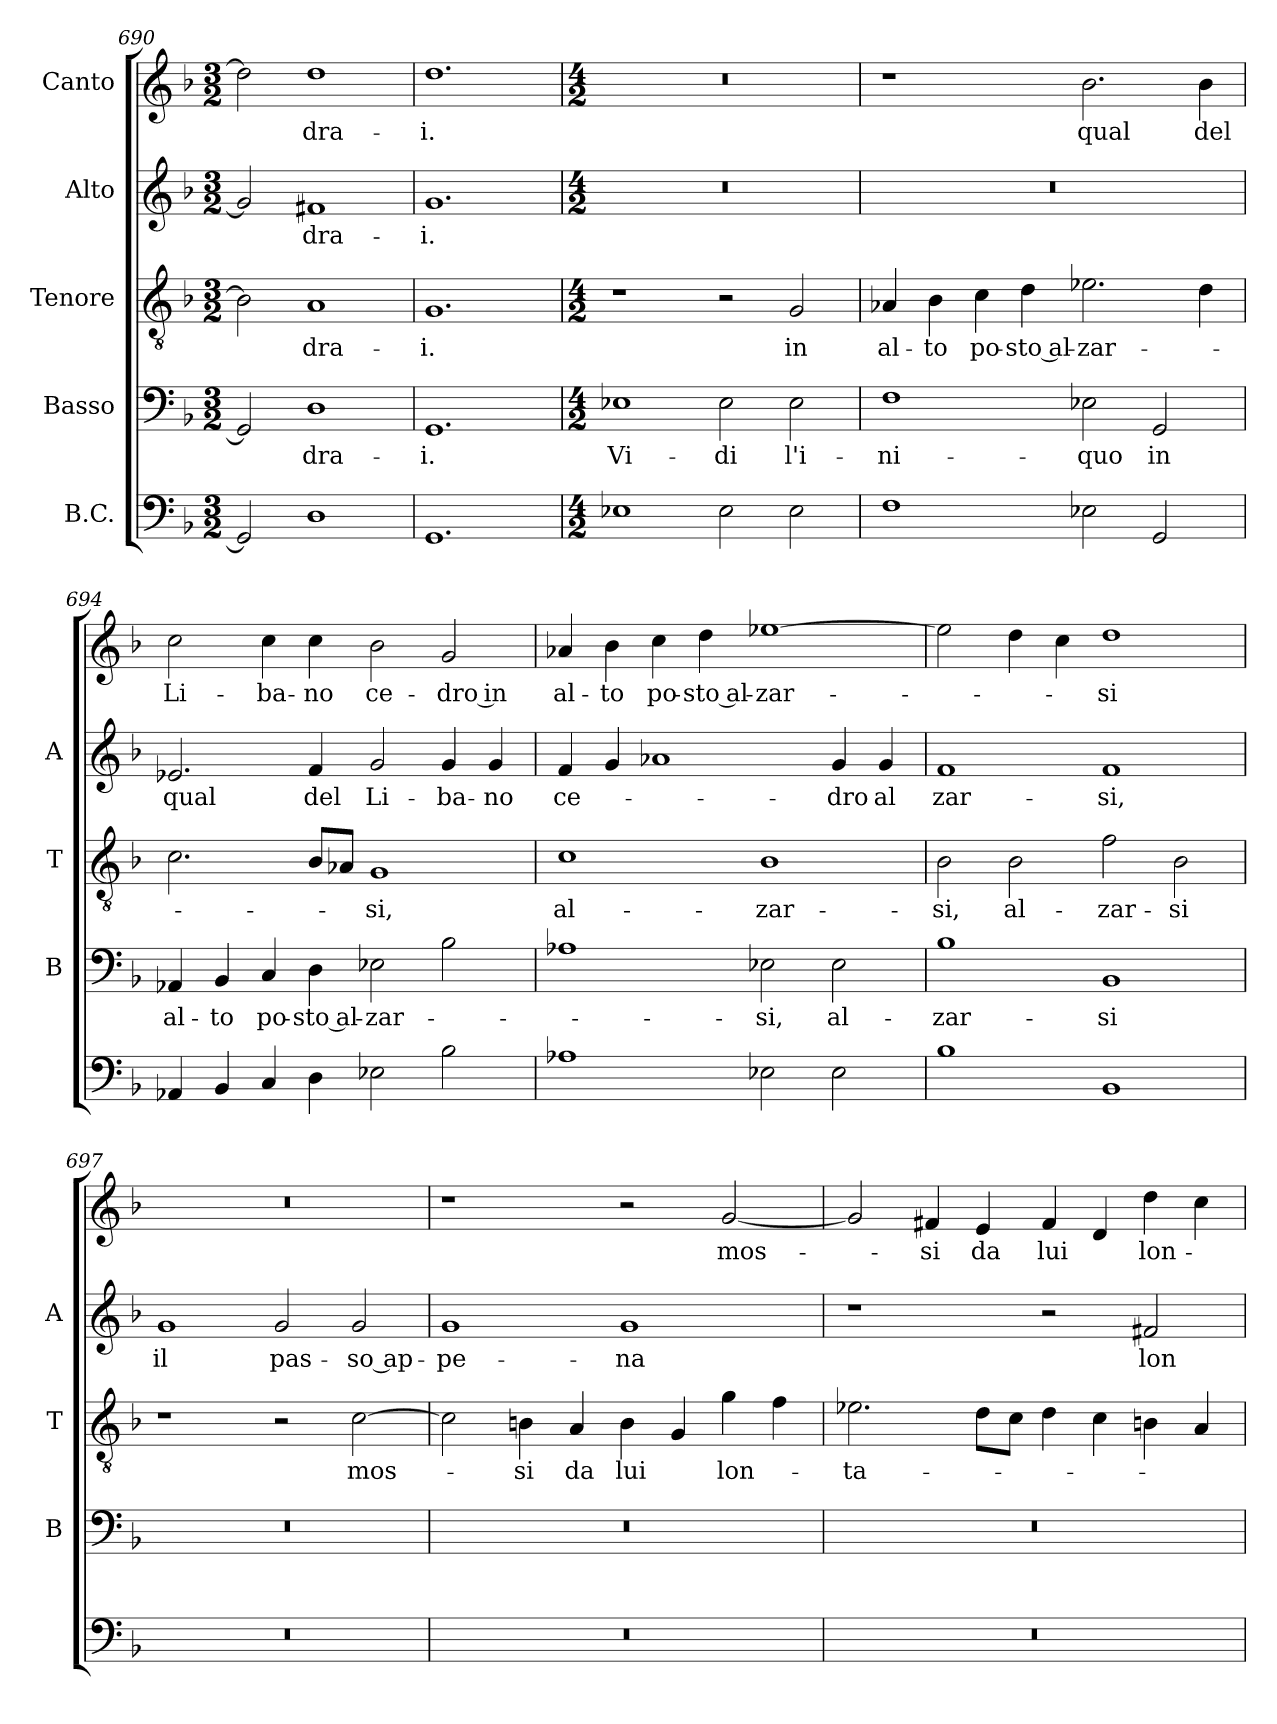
**kern	**kern	**text	**kern	**text	**kern	**text	**kern	**text
*part5	*part4	*part4	*part3	*part3	*part2	*part2	*part1	*part1
*staff5	*staff4	*staff4	*staff3	*staff3	*staff2	*staff2	*staff1	*staff1
*I"B.C.	*I"Basso	*	*I"Tenore	*	*I"Alto	*	*I"Canto	*
*	*I'B	*	*I'T	*	*I'A	*	*	*
*clefF4	*clefF4	*	*clefGv2	*	*clefG2	*	*clefG2	*
*k[b-]	*k[b-]	*	*k[b-]	*	*k[b-]	*	*k[b-]	*
*F:	*F:	*	*F:	*	*F:	*	*F:	*
*M3/2	*M3/2	*	*M3/2	*	*M3/2	*	*M3/2	*
=690	=690	=690	=690	=690	=690	=690	=690	=690
2GG/]	2GG/]	.	2B-\]	.	2g/]	.	2dd\]	.
!	!	!LO:LY:b	!	!LO:LY:b	!	!LO:LY:b	!	!LO:LY:b
1D	1D	-dra-	1A	-dra-	1f#X	-dra-	1dd	-dra-
=691	=691	=691	=691	=691	=691	=691	=691	=691
!	!	!LO:LY:b	!	!LO:LY:b	!	!LO:LY:b	!	!LO:LY:b
1.GG	1.GG	-i.	1.G	-i.	1.g	-i.	1.dd	-i.
!!LO:PB:g=z
=692	=692	=692	=692	=692	=692	=692	=692	=692
*M4/2	*M4/2	*	*M4/2	*	*M4/2	*	*M4/2	*
!	!	!LO:LY:b	!	!	!	!	!	!
1E-X	1E-X	Vi-	1r	.	0r	.	0r	.
!	!	!LO:LY:b	!	!	!	!	!	!
2E-\	2E-\	-di	2r	.	.	.	.	.
!	!	!LO:LY:b	!	!LO:LY:b	!	!	!	!
2E-\	2E-\	l'i-	2G/	in	.	.	.	.
=693	=693	=693	=693	=693	=693	=693	=693	=693
!	!	!LO:LY:b	!	!LO:LY:b	!	!	!	!
1F	1F	-ni-	4A-X/	al-	0r	.	1r	.
!	!	!	!	!LO:LY:b	!	!	!	!
.	.	.	4B-\	-to	.	.	.	.
!	!	!	!	!LO:LY:b	!	!	!	!
.	.	.	4c\	po-	.	.	.	.
!	!	!	!	!LO:LY:b	!	!	!	!
.	.	.	4d\	-sto al-	.	.	.	.
!	!	!LO:LY:b	!	!LO:LY:b	!	!	!	!LO:LY:b
2E-X\	2E-X\	-quo	2.e-X\	-zar-	.	.	2.b-\	qual
!	!	!LO:LY:b	!	!	!	!	!	!
2GG/	2GG/	in	.	.	.	.	.	.
!	!	!	!	!	!	!	!	!LO:LY:b
.	.	.	4d\	.	.	.	4b-\	del
=694	=694	=694	=694	=694	=694	=694	=694	=694
!	!	!LO:LY:b	!	!	!	!LO:LY:b	!	!LO:LY:b
4AA-X/	4AA-X/	al-	2.c\	.	2.e-X/	qual	2cc\	Li-
!	!	!LO:LY:b	!	!	!	!	!	!
4BB-/	4BB-/	-to	.	.	.	.	.	.
!	!	!LO:LY:b	!	!	!	!	!	!LO:LY:b
4C/	4C/	po-	.	.	.	.	4cc\	-ba-
!	!	!LO:LY:b	!	!	!	!LO:LY:b	!	!LO:LY:b
4D\	4D\	-sto al-	8B-/L	.	4f/	del	4cc\	-no
.	.	.	8A-X/J	.	.	.	.	.
!	!	!LO:LY:b	!	!LO:LY:b	!	!LO:LY:b	!	!LO:LY:b
2E-X\	2E-X\	-zar-	1G	-si,	2g/	Li-	2b-\	ce-
!	!	!	!	!	!	!LO:LY:b	!	!LO:LY:b
2B-\	2B-\	.	.	.	4g/	-ba-	2g/	-dro in
!	!	!	!	!	!	!LO:LY:b	!	!
.	.	.	.	.	4g/	-no	.	.
=695	=695	=695	=695	=695	=695	=695	=695	=695
!	!	!	!	!LO:LY:b	!	!LO:LY:b	!	!LO:LY:b
1A-X	1A-X	.	1c	al-	4f/	ce-	4a-X/	al-
!	!	!	!	!	!	!	!	!LO:LY:b
.	.	.	.	.	4g/	.	4b-\	-to
!	!	!	!	!	!	!	!	!LO:LY:b
.	.	.	.	.	1a-X	.	4cc\	po-
!	!	!	!	!	!	!	!	!LO:LY:b
.	.	.	.	.	.	.	4dd\	-sto al-
!	!	!LO:LY:b	!	!LO:LY:b	!	!	!	!LO:LY:b
2E-X\	2E-X\	-si,	1B-	-zar-	.	.	[1ee-X	-zar-
!	!	!LO:LY:b	!	!	!	!LO:LY:b	!	!
2E-\	2E-\	al-	.	.	4g/	-dro	.	.
!	!	!	!	!	!	!LO:LY:b	!	!
.	.	.	.	.	4g/	al	.	.
!!LO:LB:g=z
=696	=696	=696	=696	=696	=696	=696	=696	=696
!	!	!LO:LY:b	!	!LO:LY:b	!	!LO:LY:b	!	!
1B-	1B-	-zar-	2B-\	-si,	1f	zar-	2ee-\]	.
!	!	!	!	!LO:LY:b	!	!	!	!
.	.	.	2B-\	al-	.	.	4dd\	.
.	.	.	.	.	.	.	4cc\	.
!	!	!LO:LY:b	!	!LO:LY:b	!	!LO:LY:b	!	!LO:LY:b
1BB-	1BB-	-si	2f\	-zar-	1f	-si,	1dd	-si
!	!	!	!	!LO:LY:b	!	!	!	!
.	.	.	2B-\	-si	.	.	.	.
=697	=697	=697	=697	=697	=697	=697	=697	=697
!	!	!	!	!	!	!LO:LY:b	!	!
0r	0r	.	1r	.	1g	il	0r	.
!	!	!	!	!	!	!LO:LY:b	!	!
.	.	.	2r	.	2g/	pas-	.	.
!	!	!	!	!LO:LY:b	!	!LO:LY:b	!	!
.	.	.	[2c\	mos-	2g/	-so ap-	.	.
=698	=698	=698	=698	=698	=698	=698	=698	=698
!	!	!	!	!	!	!LO:LY:b	!	!
0r	0r	.	2c\]	.	1g	-pe-	1r	.
!	!	!	!	!LO:LY:b	!	!	!	!
.	.	.	4Bn\	-si	.	.	.	.
!	!	!	!	!LO:LY:b	!	!	!	!
.	.	.	4A/	da	.	.	.	.
!	!	!	!	!LO:LY:b	!	!LO:LY:b	!	!
.	.	.	4B\	lui	1g	-na	2r	.
.	.	.	4G/	.	.	.	.	.
!	!	!	!	!LO:LY:b	!	!	!	!LO:LY:b
.	.	.	4g\	lon-	.	.	[2g/	mos-
.	.	.	4f\	.	.	.	.	.
=699	=699	=699	=699	=699	=699	=699	=699	=699
!	!	!	!	!LO:LY:b	!	!	!	!
0r	0r	.	2.e-X\	-ta-	1r	.	2g/]	.
!	!	!	!	!	!	!	!	!LO:LY:b
.	.	.	.	.	.	.	4f#X/	-si
!	!	!	!	!	!	!	!	!LO:LY:b
.	.	.	8d\L	.	.	.	4e/	da
.	.	.	8c\J	.	.	.	.	.
!	!	!	!	!	!	!	!	!LO:LY:b
.	.	.	4d\	.	2r	.	4f#/	lui
.	.	.	4c\	.	.	.	4d/	.
!	!	!	!	!	!	!LO:LY:b	!	!LO:LY:b
.	.	.	4Bn\	.	2f#X/	lon-	4dd\	lon-
.	.	.	4A/	.	.	.	4cc\	.
=	=	=	=	=	=	=	=	=
*-	*-	*-	*-	*-	*-	*-	*-	*-
